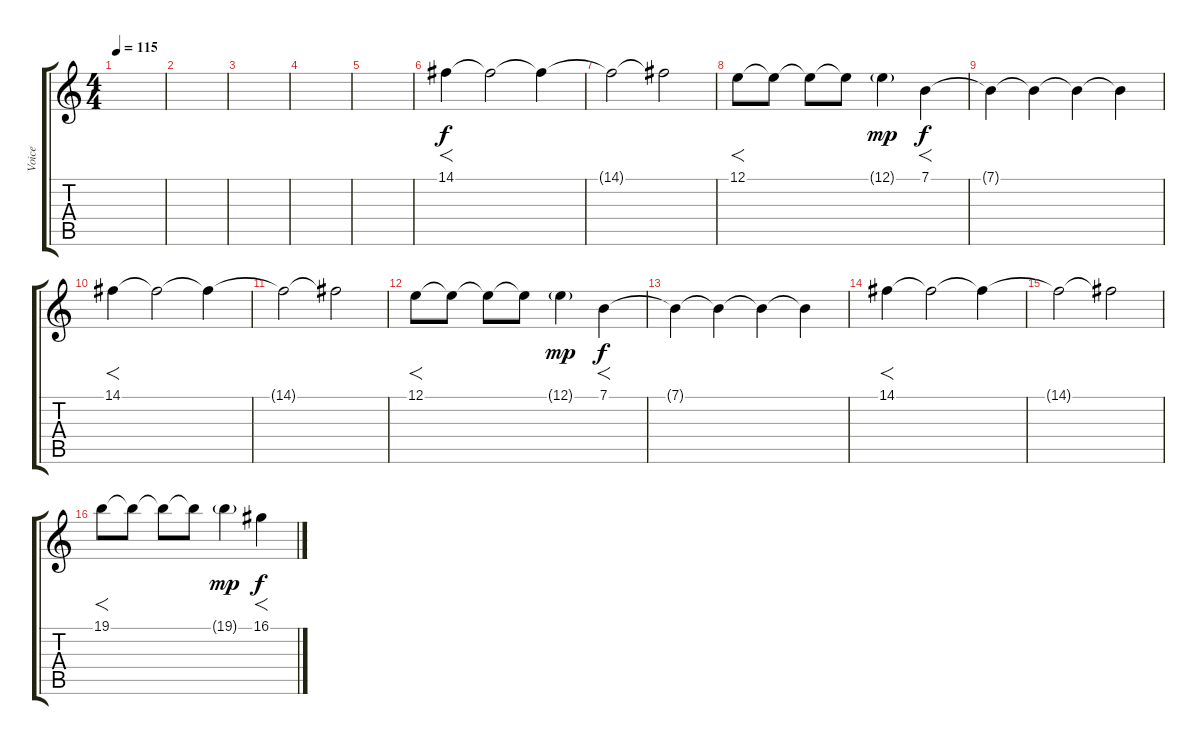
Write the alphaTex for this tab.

\track ("Voice" "Voice") {instrument synthvoice}
\staff {score tabs}
\tuning (E4 B3 G3 D3 A2 E2) {hide}
\ts (4 4)
\tempo 115
\clef g2
\ks c
|
|
|
|
|
14.1.4{f volume 16} 14.1{t}.2 14.1{t}.4{volume 6} |
14.1{t}.2 14.1{t}.2 |
12.1.8{f volume 16} 12.1{t}.8 12.1{t}.8 12.1{t}.8 12.1{g}.4{dy mp} 7.1.4{f dy f} |
7.1{t}.4 7.1{t}.4{volume 6} 7.1{t}.4 7.1{t}.4 |
14.1.4{f volume 16} 14.1{t}.2 14.1{t}.4{volume 6} |
14.1{t}.2 14.1{t}.2 |
12.1.8{f volume 16} 12.1{t}.8 12.1{t}.8 12.1{t}.8 12.1{g}.4{dy mp} 7.1.4{f dy f} |
7.1{t}.4 7.1{t}.4{volume 6} 7.1{t}.4 7.1{t}.4 |
14.1.4{f volume 16} 14.1{t}.2 14.1{t}.4{volume 4} |
14.1{t}.2 14.1{t}.2 |
19.1.8{f volume 16} 19.1{t}.8 19.1{t}.8 19.1{t}.8 19.1{g}.4{dy mp} 16.1.4{f dy f}
